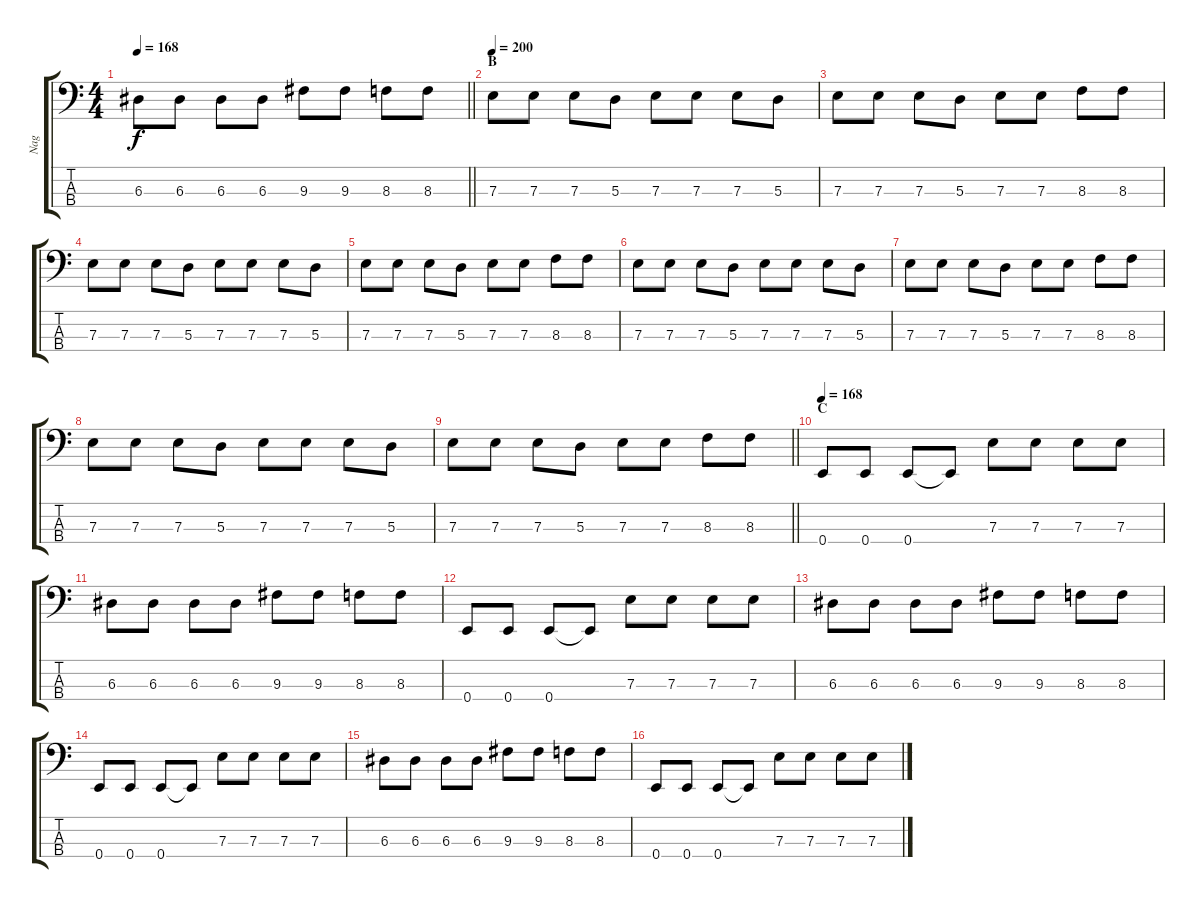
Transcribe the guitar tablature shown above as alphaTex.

\track ("Nag" "Nag") {instrument electricbassfinger}
\staff {score tabs}
\tuning (G2 D2 A1 E1) {hide}
\ts (4 4)
\tempo 168
\clef f4
\barLineRight lightlight
\ks c
6.3.8{dy f} 6.3.8 6.3.8 6.3.8 9.3.8 9.3.8 8.3.8 8.3.8 |
\section ("" "B")
\tempo 200
7.3.8 7.3.8 7.3.8 5.3.8 7.3.8 7.3.8 7.3.8 5.3.8 |
7.3.8 7.3.8 7.3.8 5.3.8 7.3.8 7.3.8 8.3.8 8.3.8 |
7.3.8 7.3.8 7.3.8 5.3.8 7.3.8 7.3.8 7.3.8 5.3.8 |
7.3.8 7.3.8 7.3.8 5.3.8 7.3.8 7.3.8 8.3.8 8.3.8 |
7.3.8 7.3.8 7.3.8 5.3.8 7.3.8 7.3.8 7.3.8 5.3.8 |
7.3.8 7.3.8 7.3.8 5.3.8 7.3.8 7.3.8 8.3.8 8.3.8 |
7.3.8 7.3.8 7.3.8 5.3.8 7.3.8 7.3.8 7.3.8 5.3.8 |
\barLineRight lightlight
7.3.8 7.3.8 7.3.8 5.3.8 7.3.8 7.3.8 8.3.8 8.3.8 |
\section ("" "C")
\tempo 168
0.4.8 0.4.8 0.4.8 0.4{t}.8 7.3.8 7.3.8 7.3.8 7.3.8 |
6.3.8 6.3.8 6.3.8 6.3.8 9.3.8 9.3.8 8.3.8 8.3.8 |
0.4.8 0.4.8 0.4.8 0.4{t}.8 7.3.8 7.3.8 7.3.8 7.3.8 |
6.3.8 6.3.8 6.3.8 6.3.8 9.3.8 9.3.8 8.3.8 8.3.8 |
0.4.8 0.4.8 0.4.8 0.4{t}.8 7.3.8 7.3.8 7.3.8 7.3.8 |
6.3.8 6.3.8 6.3.8 6.3.8 9.3.8 9.3.8 8.3.8 8.3.8 |
0.4.8 0.4.8 0.4.8 0.4{t}.8 7.3.8 7.3.8 7.3.8 7.3.8
